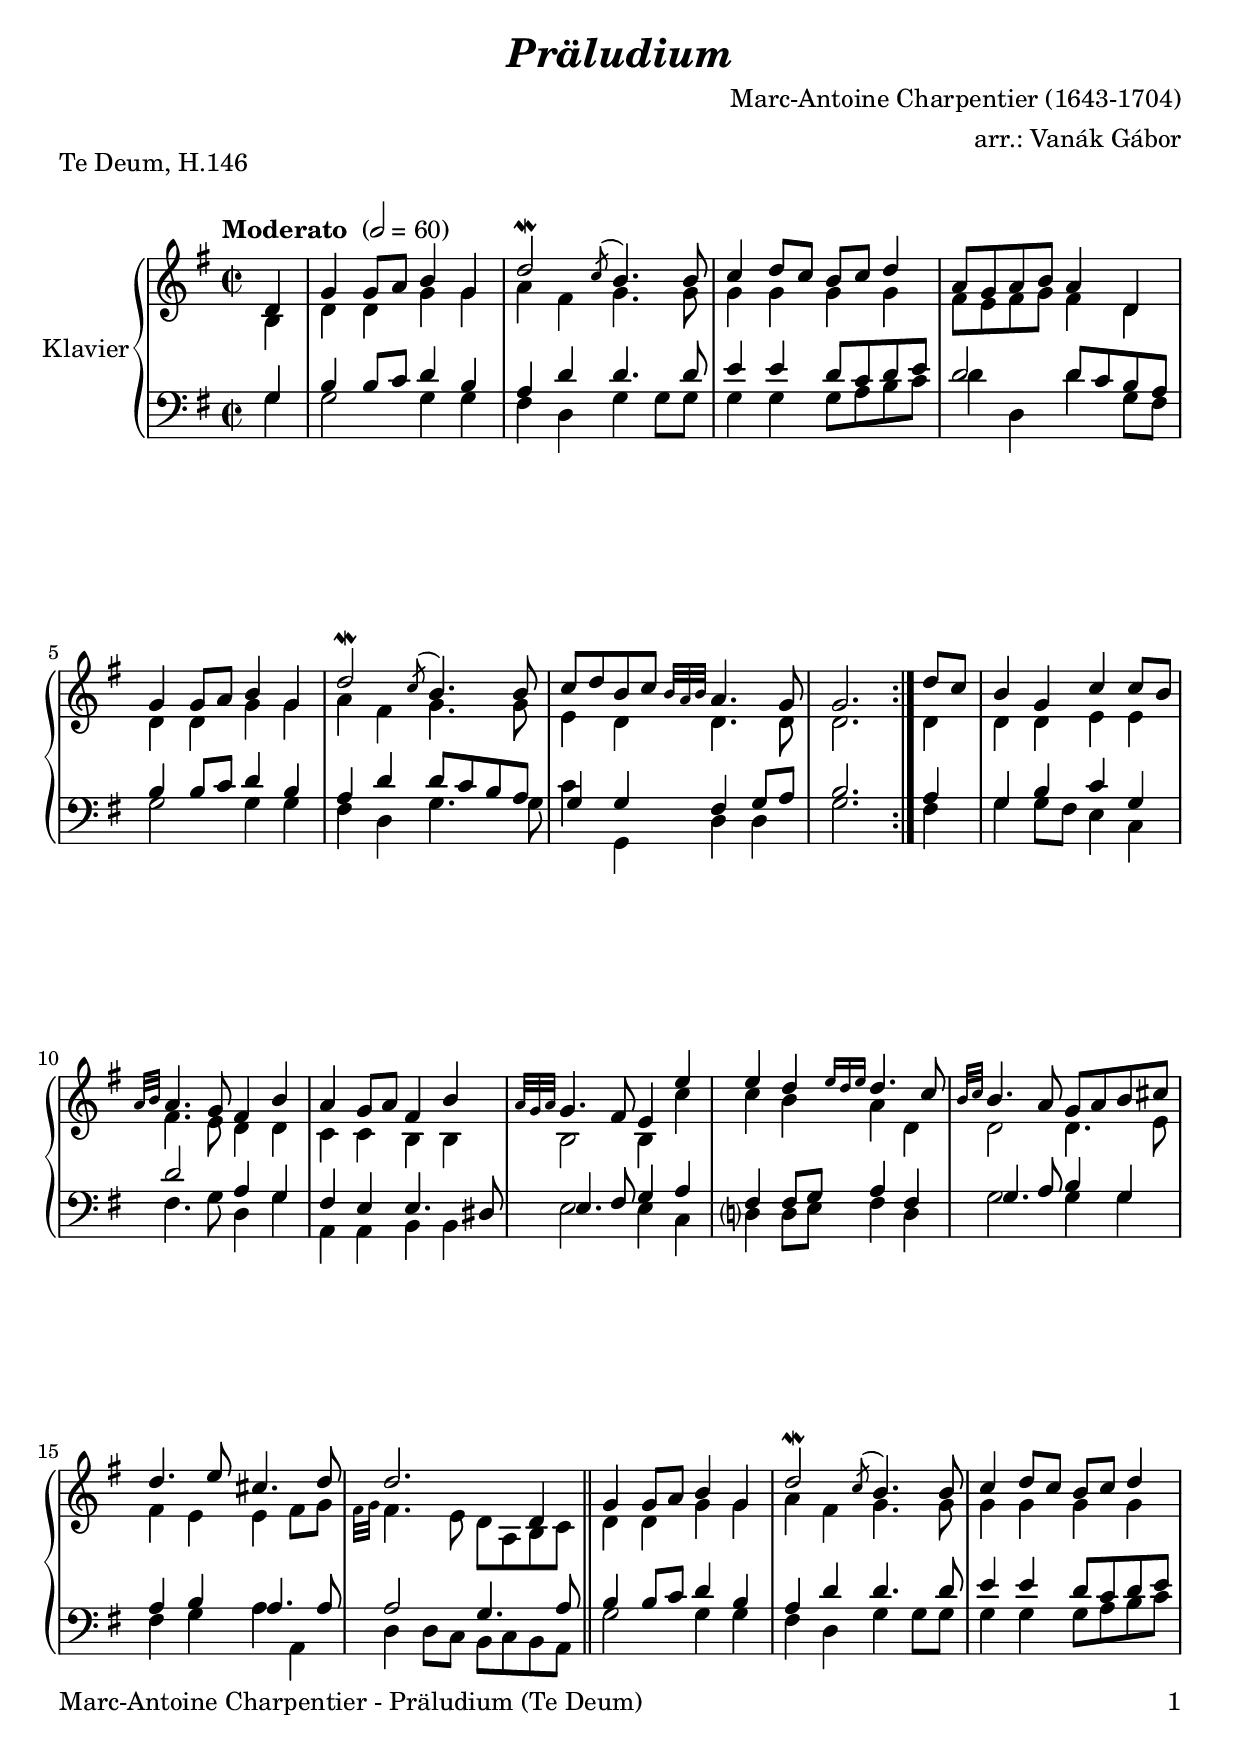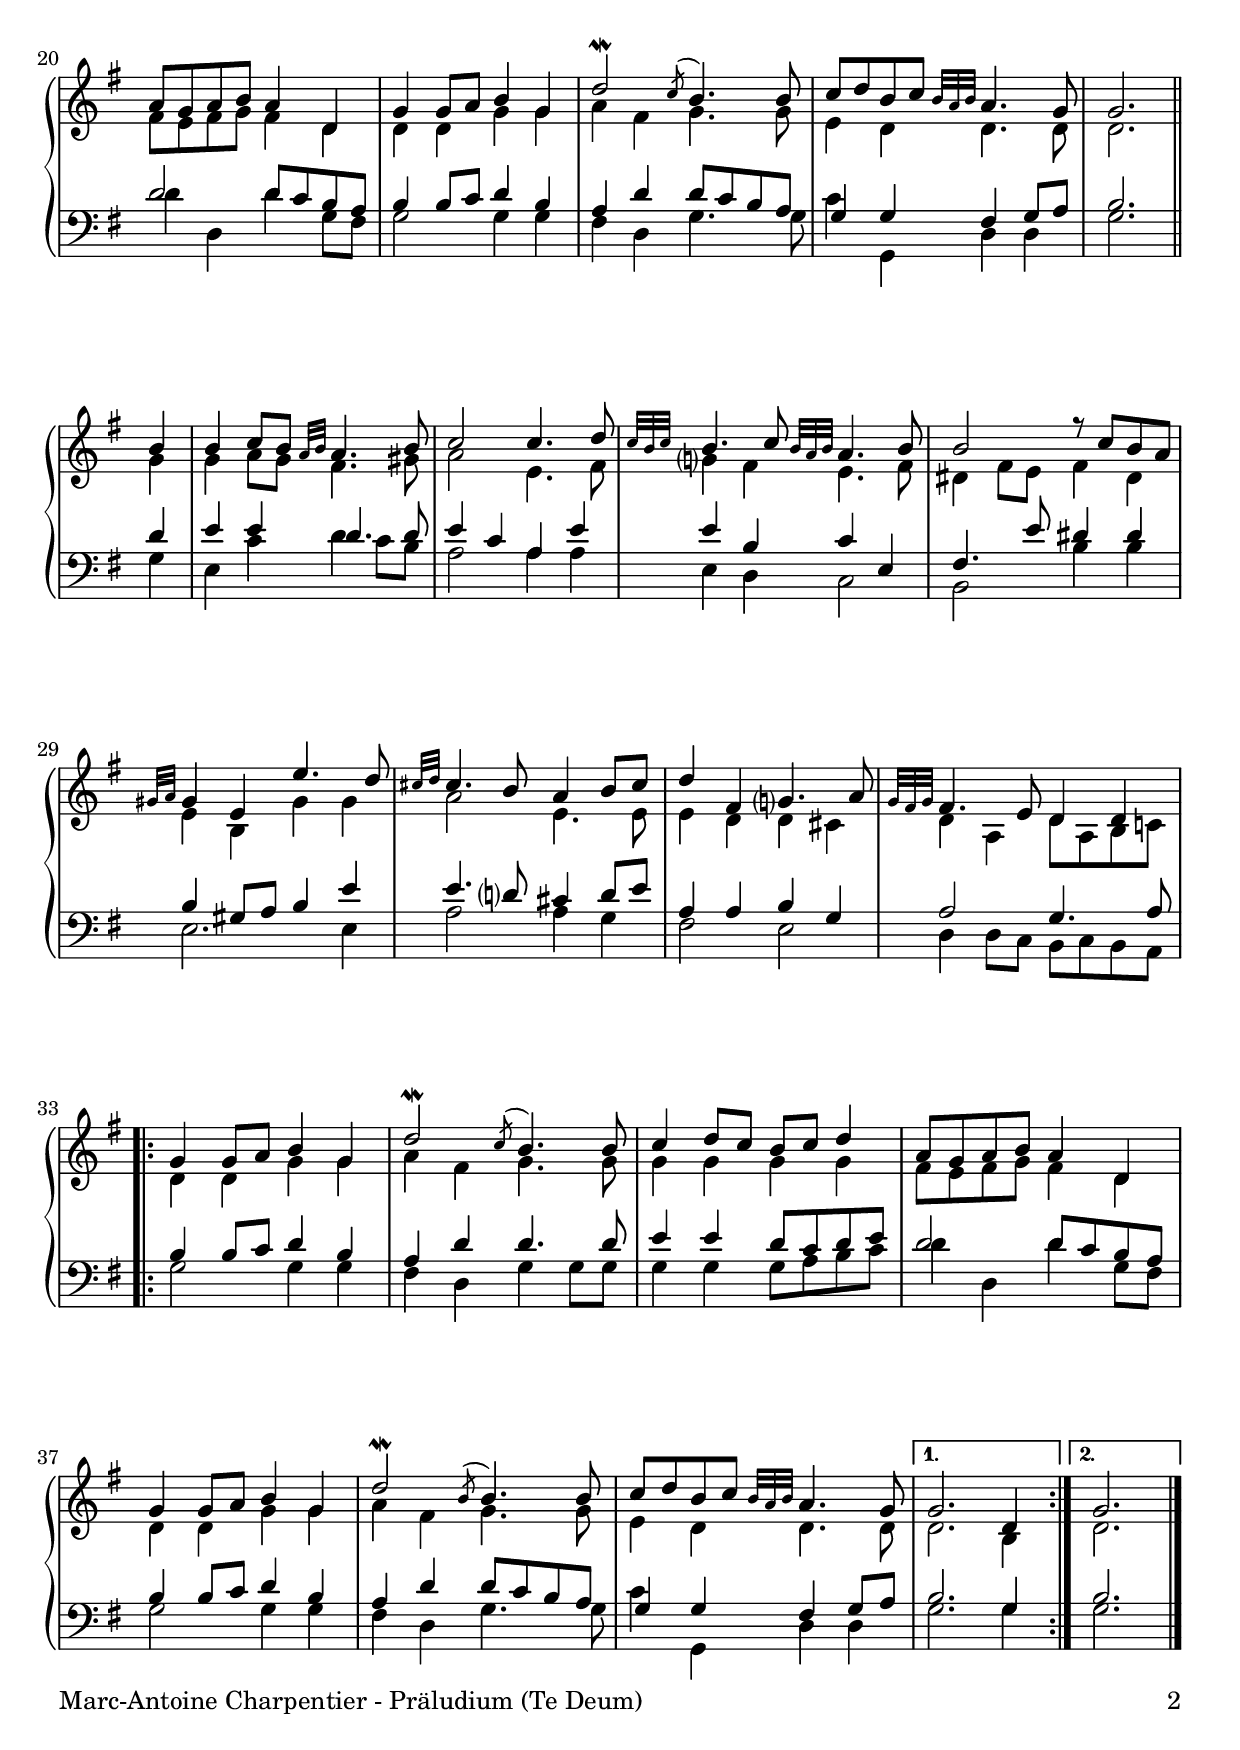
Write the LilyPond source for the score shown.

\version "2.24.1"
\include "deutsch.ly"

#(set-global-staff-size 22)

\header {
  title       = \markup \bold \italic "Präludium"
  composer    = "Marc-Antoine Charpentier (1643-1704)"
  arranger    = "arr.: Vanák Gábor"
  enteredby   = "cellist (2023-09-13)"
  piece       = "Te Deum, H.146"
}

voiceconsts = {
  \key g \major
  \time 2/2
%  \numericTimeSignature
  \compressEmptyMeasures
  % Set default beaming for all staves
%  \set Timing.beamExceptions = #'()
%  \set Timing.baseMoment     = #(ly:make-moment 1 4)
%  \set Timing.beatStructure  = #'(1 1 1)
  \tempo "Moderato " 2=60
}

% mikl = "harpsichord"
% mikl = "bright acoustic"
mikl = "church organ"
% mikl = "reed organ"

atem = \mark \markup \box \italic "a tempo"
dcaf = \mark \markup \box \italic "D.C. al Fine"
fine = \mark \markup \box \italic "Fine"
rit  = \mark \markup \box \italic "rit."

va = \relative c' {
  \voiceconsts

  \repeat volta 2 {
    \partial 4 d4
    g g8 a h4 g
    d'2\mordent \acciaccatura c8 h4. h8
    c4 d8 c h c d4
    a8 g a h a4 d,

    g g8 a h4 g
    d'2\mordent \acciaccatura c8 h4. h8
    c d h c \grace { h32 a h } a4. g8
    g2.
  }
  d'8 c

  h4 g c c8 h
  \grace { a32 h } a4. g8 fis4 h
  a g8 a fis4 h
  \grace { a32 g a } g4. fis8 e4 e'
  e d \grace { e16 d e } d4. c8

  \grace { h32 c } h4. a8 g a h cis
  d4. e8 cis4. d8
  d2. d,4 \bar "||"

  g g8 a h4 g
  d'2\mordent \acciaccatura c8 h4. h8
  c4 d8 c h c d4
  a8 g a h a4 d,

  g g8 a h4 g
  d'2\mordent \acciaccatura c8 h4. h8
  c d h c \grace { h32 a h } a4. g8
  g2. \bar "||" h4

  h c8 h \grace { a32 h } a4. h8
  c2 c4. d8
  \grace { c32 h c } h4. c8 \grace { h32 a h } a4. h8
  h2 r8 c h a

  \grace { gis32 a } gis4 e e'4. d8
  \grace { cis32 d } cis4. h8 a4 h8 cis
  d4 fis, g?4. a8\grace { g32 fis g } fis4. e8 d4 d
  
  \repeat volta 2 {
    g g8 a h4 g
    d'2\mordent \acciaccatura c8 h4. h8
    c4 d8 c h c d4
    a8 g a h a4 d,

    g g8 a h4 g
    d'2\mordent \acciaccatura h8 h4. h8
    c d h c \grace { h32 a h } a4. g8
  }
  \alternative {
    { g2. d4 }
    { \partial 2. g2. }
  } \bar "|."
}

vb = \relative c' {
  \voiceconsts

  \repeat volta 2 {
    \partial 4 h4
    d d g g
    a fis g4. g8
    g4 g g g
    fis8 e fis g fis4 d

    d d g g
    a fis g4. g8
    e4 d d4. d8
    d2.
  }
  d4

  d d e e
  fis4. e8 d4 d
  c c h h
  h2 h4 c'
  c h a d,

  d2 d4. e8
  fis4 e e fis8 g
  \grace { fis32 g } fis4. e8 d a h c \bar "||"

  d4 d g g
  a fis g4. g8
  g4 g g g
  fis8 e fis g fis4 d
  
  d d g g
  a fis g4. g8
  e4 d d4. d8
  d2. \bar "||" g4

  g a8 g fis4. gis8
  a2 e4. fis8
  g?4 fis e4. fis8
  dis4 fis8 e fis4 dis

  e h gis' gis
  a2 e4. e8
  e4 d d cis
  d a d8 a h c!
  
  \repeat volta 2 {
    d4 d g g
    a fis g4. g8
    g4 g g g
    fis8 e fis g fis4 d

    d d g g
    a fis g4. g8
    e4 d d4. d8
  }
  \alternative {
    { d2. h4 }
    { \partial 2. d2. }
  } \bar "|."
}

vc = \relative c' {
  \voiceconsts
  \clef "bass"
  

  \repeat volta 2 {
    \partial 4 g4
    h h8 c d4 h
    a d d4. d8
    e4 e d8 c d e
    d2 d8 c h a

    h4 h8 c d4 h
    a d d8 c h a
    g4 g fis g8 a
    h2.
  }
  a4

  g h c g
  d'2 a4 g
  fis e e4. dis8
  e4. fis8 g4 a
  fis fis8 g a4 fis

  g4. a8 h4 g
  a h a4. a8
  a2 g4. a8 \bar "||"

  h4 h8 c d4 h
  a d d4. d8
  e4 e d8 c d e
  d2 d8 c h a
  
  h4 h8 c d4 h
  a d d8 c h a
  g4 g fis g8 a
  h2. \bar "||" d4

  e e d4. d8
  e4 c a e'
  e h c e,
  fis4. e'8 dis4 dis

  h gis8 a h4 e
  e4. d?8 cis4 d8 e
  a,4 a h g
  a2 g4. a8
  
  \repeat volta 2 {
    h4 h8 c d4 h
    a d d4. d8
    e4 e d8 c d e
    d2 d8 c h a

    h4 h8 c d4 h
    a d d8 c h a
    g4 g fis g8 a
  }
  \alternative {
    { h2. g4 }
    { \partial 2. h2. }
  } \bar "|."
}

vd = \relative c' {
  \voiceconsts
  \clef "bass"
  
  \repeat volta 2 {
    \partial 4 g4
    g2 g4 g
    fis d g g8 g
    g4 g g8 a h c
    d4 d, d' g,8 fis
    
    g2 g4 g
    fis d g4. g8
    c4 g, d' d
    g2.
  }
  fis4

  g g8 fis e4 c
  fis4. g8 d4 g
  a, a h h
  e2 e4 c
  d? d8 e fis4 d

  g2 g4 g
  fis g a a,
  d d8 c h c h a \bar "||"

  g'2 g4 g
  fis d g g8 g
  g4 g g8 a h c
  d4 d, d' g,8 fis
  
  g2 g4 g
  fis d g4. g8
  c4 g, d' d
  g2. \bar "||" g4

  e c' d c8 h
  a2 a4 a
  e d c2
  h h'4 h

  e,2. e4
  a2 a4 g
  fis2 e
  d4 d8 c h c h a

  \repeat volta 2 {
    g'2 g4 g
    fis d g g8 g
    g4 g g8 a h c
    d4 d, d'4 g,8 fis

    g2 g4 g
    fis d g4. g8
    c4 g, d' d
  }
  \alternative {
    { g2. g4 }
    { \partial 2. g2. }
  } \bar "|."
}


music = \new PianoStaff <<
  \set PianoStaff.midiInstrument = \mikl
  \set PianoStaff.instrumentName = \markup \center-column { "Klavier" }
  <<
    \new Staff {
      \transpose g g { << \va \\ \vb >> }
    }
%    \new Dynamics \vdy
    \new Staff {
      \transpose g g { << \vc \\ \vd >> }
    }
  >>  
>>

\book {
   \paper {
    print-page-number = ##t
    print-first-page-number = ##t
    ragged-last-bottom = ##f
    oddHeaderMarkup = \markup \null
    evenHeaderMarkup = \markup \null
    oddFooterMarkup = \markup {
      \fill-line {
        \if \should-print-page-number
        "Marc-Antoine Charpentier - Präludium (Te Deum)" \fromproperty #'page:page-number-string
      }
    }
    evenFooterMarkup = \oddFooterMarkup
  } \score {
    \music
    \layout {}
  }

  \score {
    \unfoldRepeats \music

    \midi {
      \context {
        \Score
      }
    }
  }
}
